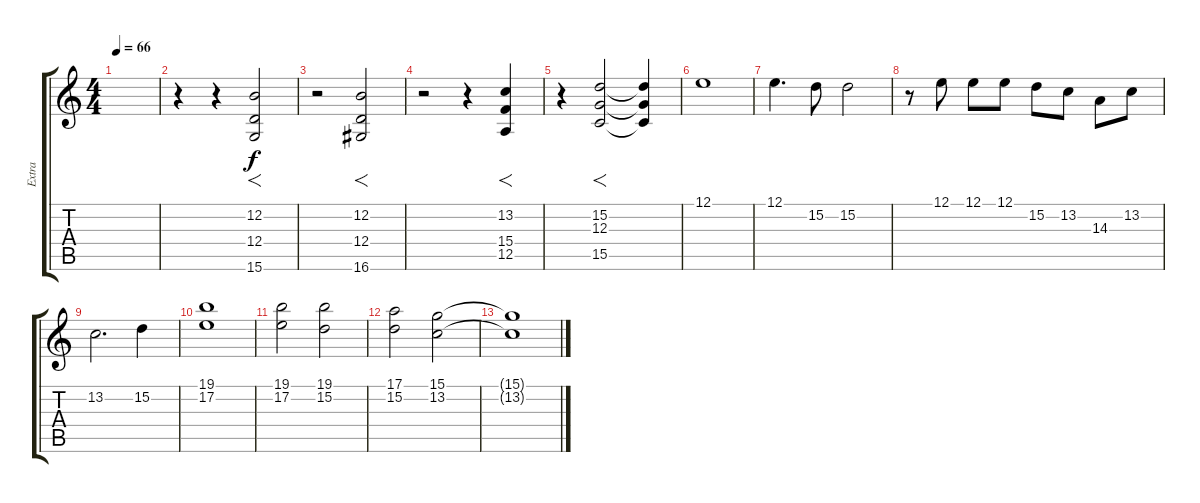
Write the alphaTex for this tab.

\track ("Extra" "Extra") {instrument stringensemble1}
\staff {score tabs}
\tuning (E4 B3 G3 D3 A2 E2) {hide}
\ts (4 4)
\tempo 66
\clef g2
\ks c
|
r.4 r.4 (12.2 12.4 15.6).2{f} |
r.2 (12.2 12.4 16.6).2{f} |
r.2 r.4 (13.2 15.4 12.5).4{f} |
r.4 (15.2 12.3 15.5).2{f} (15.2{t} 12.3{t} 15.5{t}).4 |
12.1.1 |
12.1.4{d} 15.2.8 15.2.2 |
r.8 12.1.8 12.1.8 12.1.8 15.2.8 13.2.8 14.3.8 13.2.8 |
13.2.2{d} 15.2.4 |
(19.1 17.2).1 |
(19.1 17.2).2 (19.1 15.2).2 |
(17.1 15.2).2 (15.1 13.2).2 |
(15.1{t} 13.2{t}).1
